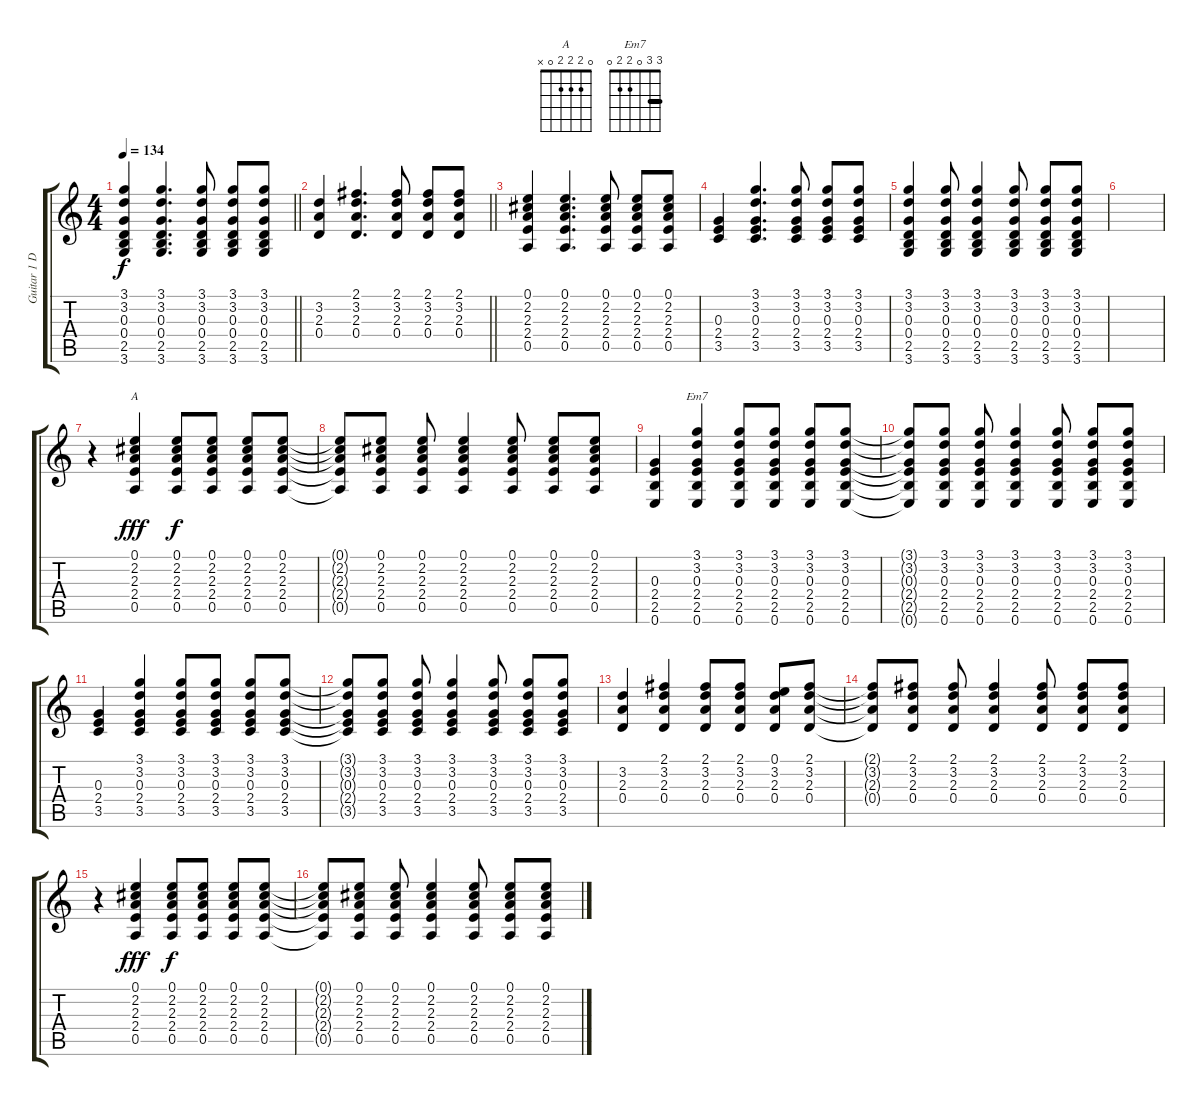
\track ("Guitar 1 Dave" "Guitar 1 D") {instrument electricguitarjazz}
\staff {score tabs}
\tuning (E4 B3 G3 D3 A2 E2) {hide}
\chord ("A" 0 2 2 2 0 x)
\chord ("Em7" 3 3 0 2 2 0) {barre 3}
\ts (4 4)
\tempo 134
\clef g2
\barLineRight lightlight
\ks c
(3.1 3.2 0.3 0.4 2.5 3.6).4{dy f} (3.1 3.2 0.3 0.4 2.5 3.6).4{d} (3.1 3.2 0.3 0.4 2.5 3.6).8 (3.1 3.2 0.3 0.4 2.5 3.6).8 (3.1 3.2 0.3 0.4 2.5 3.6).8 |
\barLineRight lightlight
(3.2 2.3 0.4).4 (2.1 3.2 2.3 0.4).4{d} (2.1 3.2 2.3 0.4).8 (2.1 3.2 2.3 0.4).8 (2.1 3.2 2.3 0.4).8 |
(0.1 2.2 2.3 2.4 0.5).4 (0.1 2.2 2.3 2.4 0.5).4{d} (0.1 2.2 2.3 2.4 0.5).8 (0.1 2.2 2.3 2.4 0.5).8 (0.1 2.2 2.3 2.4 0.5).8 |
(0.3 2.4 3.5).4 (3.1 3.2 0.3 2.4 3.5).4{d} (3.1 3.2 0.3 2.4 3.5).8 (3.1 3.2 0.3 2.4 3.5).8 (3.1 3.2 0.3 2.4 3.5).8 |
(3.1 3.2 0.3 0.4 2.5 3.6).4 (3.1 3.2 0.3 0.4 2.5 3.6).8 (3.1 3.2 0.3 0.4 2.5 3.6).4 (3.1 3.2 0.3 0.4 2.5 3.6).8 (3.1 3.2 0.3 0.4 2.5 3.6).8 (3.1 3.2 0.3 0.4 2.5 3.6).8 |
|
r.4 (0.1 2.2 2.3 2.4 0.5).4{ch "A" dy fff} (0.1 2.2 2.3 2.4 0.5).8{dy f} (0.1 2.2 2.3 2.4 0.5).8 (0.1 2.2 2.3 2.4 0.5).8 (0.1 2.2 2.3 2.4 0.5).8 |
(0.1{t} 2.2{t} 2.3{t} 2.4{t} 0.5{t}).8 (0.1 2.2 2.3 2.4 0.5).8 (0.1 2.2 2.3 2.4 0.5).8 (0.1 2.2 2.3 2.4 0.5).4 (0.1 2.2 2.3 2.4 0.5).8 (0.1 2.2 2.3 2.4 0.5).8 (0.1 2.2 2.3 2.4 0.5).8 |
(0.3 2.4 2.5 0.6).4 (3.1 3.2 0.3 2.4 2.5 0.6).4{ch "Em7"} (3.1 3.2 0.3 2.4 2.5 0.6).8 (3.1 3.2 0.3 2.4 2.5 0.6).8 (3.1 3.2 0.3 2.4 2.5 0.6).8 (3.1 3.2 0.3 2.4 2.5 0.6).8 |
(3.1{t} 3.2{t} 0.3{t} 2.4{t} 2.5{t} 0.6{t}).8 (3.1 3.2 0.3 2.4 2.5 0.6).8 (3.1 3.2 0.3 2.4 2.5 0.6).8 (3.1 3.2 0.3 2.4 2.5 0.6).4 (3.1 3.2 0.3 2.4 2.5 0.6).8 (3.1 3.2 0.3 2.4 2.5 0.6).8 (3.1 3.2 0.3 2.4 2.5 0.6).8 |
(0.3 2.4 3.5).4 (3.1 3.2 0.3 2.4 3.5).4 (3.1 3.2 0.3 2.4 3.5).8 (3.1 3.2 0.3 2.4 3.5).8 (3.1 3.2 0.3 2.4 3.5).8 (3.1 3.2 0.3 2.4 3.5).8 |
(3.1{t} 3.2{t} 0.3{t} 2.4{t} 3.5{t}).8 (3.1 3.2 0.3 2.4 3.5).8 (3.1 3.2 0.3 2.4 3.5).8 (3.1 3.2 0.3 2.4 3.5).4 (3.1 3.2 0.3 2.4 3.5).8 (3.1 3.2 0.3 2.4 3.5).8 (3.1 3.2 0.3 2.4 3.5).8 |
(3.2 2.3 0.4).4 (2.1 3.2 2.3 0.4).4 (2.1 3.2 2.3 0.4).8 (2.1 3.2 2.3 0.4).8 (0.1 3.2 2.3 0.4).8 (2.1 3.2 2.3 0.4).8 |
(2.1{t} 3.2{t} 2.3{t} 0.4{t}).8 (2.1 3.2 2.3 0.4).8 (2.1 3.2 2.3 0.4).8 (2.1 3.2 2.3 0.4).4 (2.1 3.2 2.3 0.4).8 (2.1 3.2 2.3 0.4).8 (2.1 3.2 2.3 0.4).8 |
r.4 (0.1 2.2 2.3 2.4 0.5).4{dy fff} (0.1 2.2 2.3 2.4 0.5).8{dy f} (0.1 2.2 2.3 2.4 0.5).8 (0.1 2.2 2.3 2.4 0.5).8 (0.1 2.2 2.3 2.4 0.5).8 |
(0.1{t} 2.2{t} 2.3{t} 2.4{t} 0.5{t}).8 (0.1 2.2 2.3 2.4 0.5).8 (0.1 2.2 2.3 2.4 0.5).8 (0.1 2.2 2.3 2.4 0.5).4 (0.1 2.2 2.3 2.4 0.5).8 (0.1 2.2 2.3 2.4 0.5).8 (0.1 2.2 2.3 2.4 0.5).8
